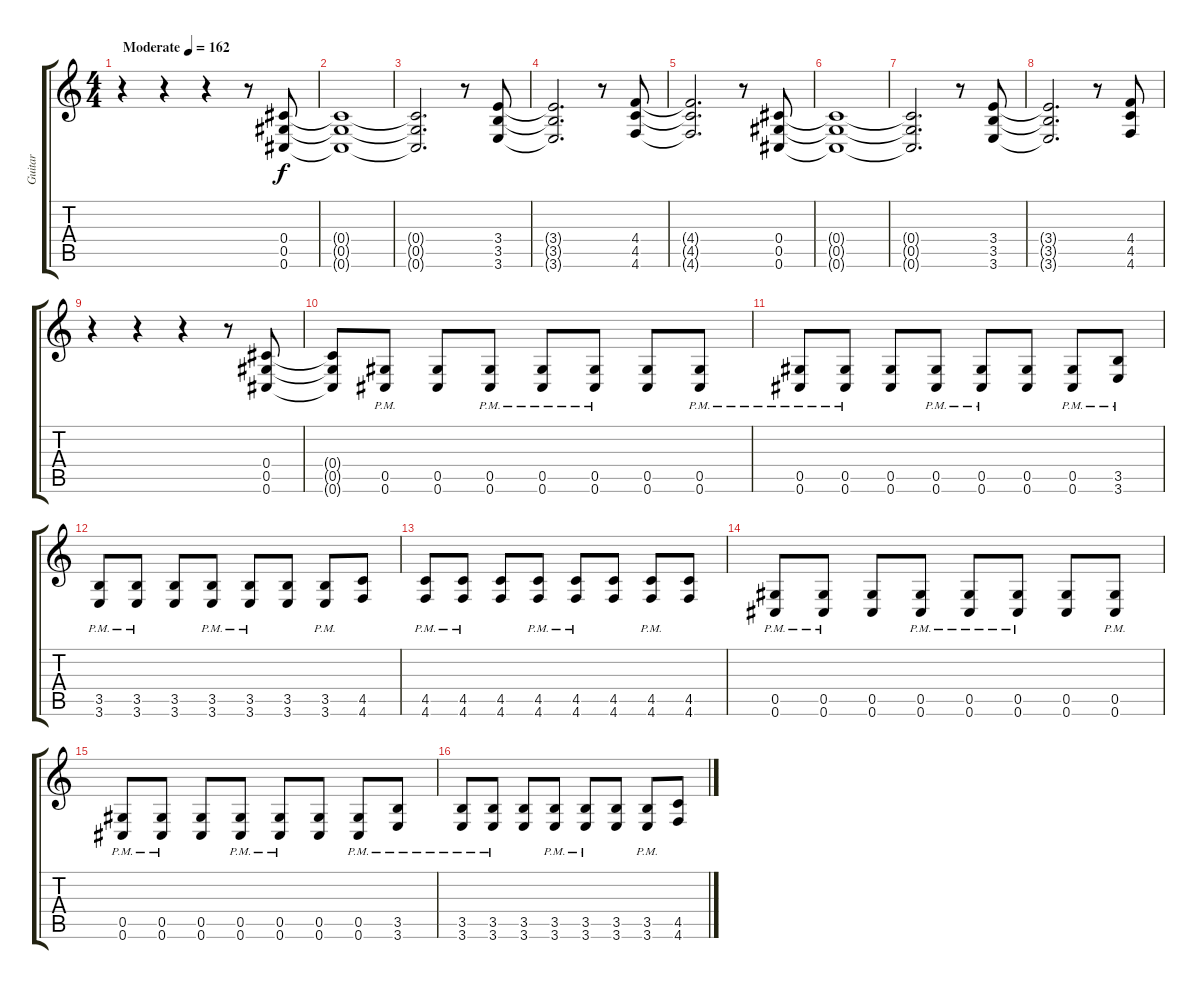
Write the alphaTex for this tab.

\track ("Guitar" "Guitar") {instrument distortionguitar}
\staff {score tabs}
\tuning (Eb4 Bb3 Gb3 Db3 Ab2 Db2) {hide}
\ts (4 4)
\tempo (162 "Moderate")
\clef g2
\ks c
r.4{dy f instrument distortionguitar} r.4 r.4 r.8 (0.4 0.5 0.6).8 |
(0.4{t} 0.5{t} 0.6{t}).1 |
(0.4{t} 0.5{t} 0.6{t}).2{d} r.8 (3.4 3.5 3.6).8 |
(3.4{t} 3.5{t} 3.6{t}).2{d} r.8 (4.4 4.5 4.6).8 |
(4.4{t} 4.5{t} 4.6{t}).2{d} r.8 (0.4 0.5 0.6).8 |
(0.4{t} 0.5{t} 0.6{t}).1 |
(0.4{t} 0.5{t} 0.6{t}).2{d} r.8 (3.4 3.5 3.6).8 |
(3.4{t} 3.5{t} 3.6{t}).2{d} r.8 (4.4 4.5 4.6).8 |
r.4 r.4 r.4 r.8 (0.4 0.5 0.6).8 |
(0.4{t} 0.5{t} 0.6{t}).8 (0.5{pm} 0.6{pm}).8 (0.5 0.6).8 (0.5{pm} 0.6{pm}).8 (0.5{pm} 0.6{pm}).8 (0.5{pm} 0.6{pm}).8 (0.5 0.6).8 (0.5{pm} 0.6{pm}).8 |
(0.5{pm} 0.6{pm}).8 (0.5{pm} 0.6{pm}).8 (0.5 0.6).8 (0.5{pm} 0.6{pm}).8 (0.5{pm} 0.6{pm}).8 (0.5 0.6).8 (0.5{pm} 0.6{pm}).8 (3.5{pm} 3.6{pm}).8 |
(3.5{pm} 3.6{pm}).8 (3.5{pm} 3.6{pm}).8 (3.5 3.6).8 (3.5{pm} 3.6{pm}).8 (3.5{pm} 3.6{pm}).8 (3.5 3.6).8 (3.5{pm} 3.6{pm}).8 (4.5 4.6).8 |
(4.5{pm} 4.6{pm}).8 (4.5{pm} 4.6{pm}).8 (4.5 4.6).8 (4.5{pm} 4.6{pm}).8 (4.5{pm} 4.6{pm}).8 (4.5 4.6).8 (4.5{pm} 4.6{pm}).8 (4.5 4.6).8 |
(0.5{pm} 0.6{pm}).8 (0.5{pm} 0.6{pm}).8 (0.5 0.6).8 (0.5{pm} 0.6{pm}).8 (0.5{pm} 0.6{pm}).8 (0.5{pm} 0.6{pm}).8 (0.5 0.6).8 (0.5{pm} 0.6{pm}).8 |
(0.5{pm} 0.6{pm}).8 (0.5{pm} 0.6{pm}).8 (0.5 0.6).8 (0.5{pm} 0.6{pm}).8 (0.5{pm} 0.6{pm}).8 (0.5 0.6).8 (0.5{pm} 0.6{pm}).8 (3.5{pm} 3.6{pm}).8 |
(3.5{pm} 3.6{pm}).8 (3.5{pm} 3.6{pm}).8 (3.5 3.6).8 (3.5{pm} 3.6{pm}).8 (3.5{pm} 3.6{pm}).8 (3.5 3.6).8 (3.5{pm} 3.6{pm}).8 (4.5 4.6).8
